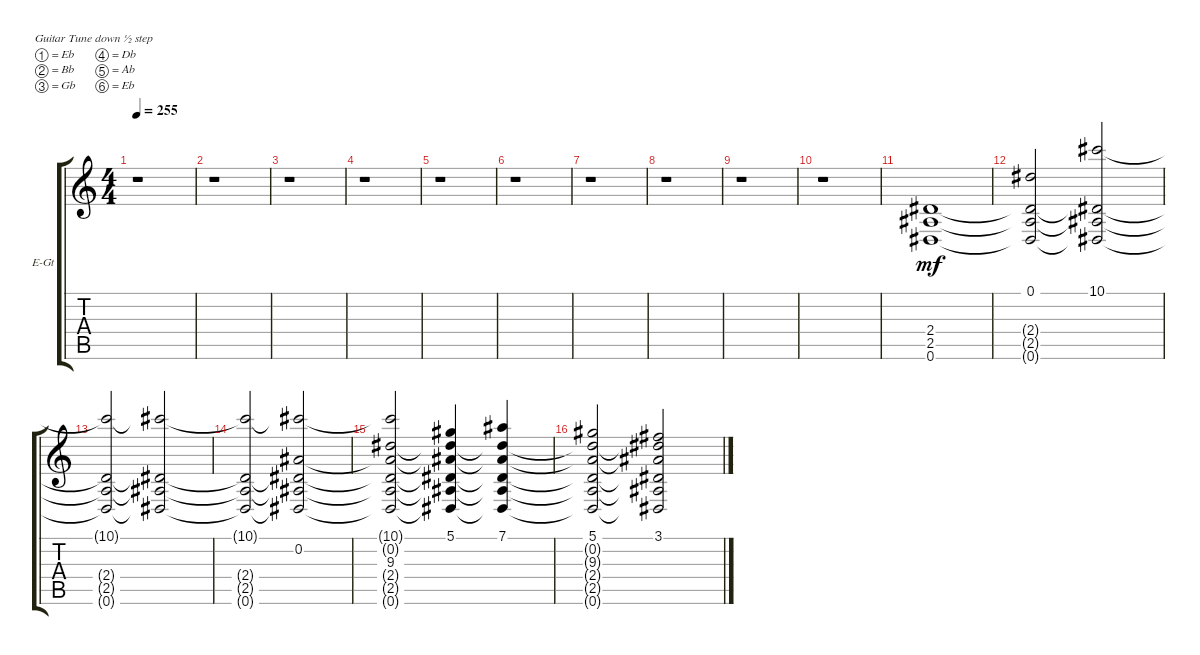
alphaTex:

\bracketExtendMode groupsimilarinstruments
\firstSystemTrackNameOrientation horizontal
\otherSystemsTrackNameOrientation horizontal
\track ("Keyboard" "E-Gt") {instrument electricguitarclean}
\staff {score tabs}
\tuning (Eb4 Bb3 Gb3 Db3 Ab2 Eb2)
\ts (4 4)
\tempo 255
\clef g2
\ks c
r.1{dy mf} |
r.1 |
r.1 |
r.1 |
r.1 |
r.1 |
r.1 |
r.1 |
r.1 |
r.1 |
(0.6 2.5 2.4).1 |
(0.6{t} 2.5{t} 2.4{t} 0.1).2 (0.6{t} 2.5{t} 2.4{t} 10.1).2 |
(0.6{t} 2.5{t} 2.4{t} 10.1{t}).2 (0.6{t} 2.5{t} 2.4{t} 10.1{t}).2 |
(0.6{t} 2.5{t} 2.4{t} 10.1{t}).2 (0.6{t} 2.5{t} 2.4{t} 10.1{t} 0.2).2 |
(0.6{t} 2.5{t} 2.4{t} 10.1{t} 0.2{t} 9.3).2 (0.6{t} 2.5{t} 2.4{t} 0.2{t} 9.3{t} 5.1).4 (0.6{t} 2.5{t} 2.4{t} 0.2{t} 9.3{t} 7.1).4 |
(0.6{t} 2.5{t} 2.4{t} 0.2{t} 9.3{t} 5.1).2 (0.6{t} 2.5{t} 2.4{t} 0.2{t} 9.3{t} 3.1).2
